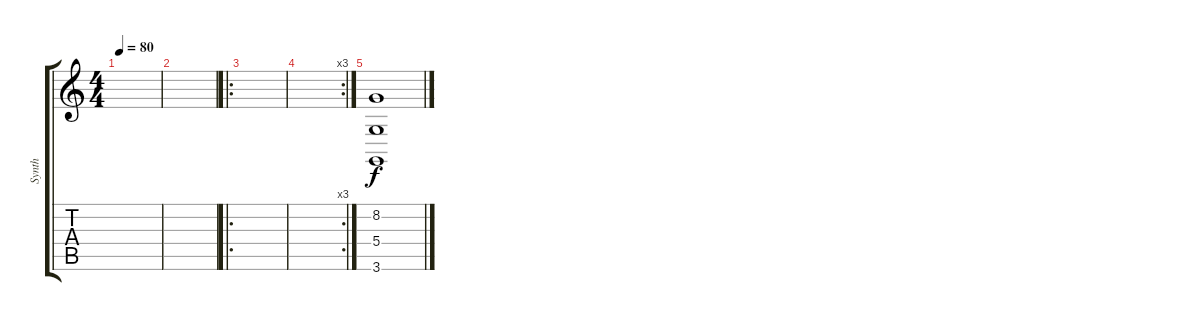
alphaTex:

\track ("Synth" "Synth") {instrument pad2warm}
\staff {score tabs}
\tuning (E4 B3 G3 D3 A2 E2) {hide}
\ts (4 4)
\tempo 80
\clef g2
\ks c
|
|
\ro
|
\rc 3
|
(8.2 5.4 3.6).1
